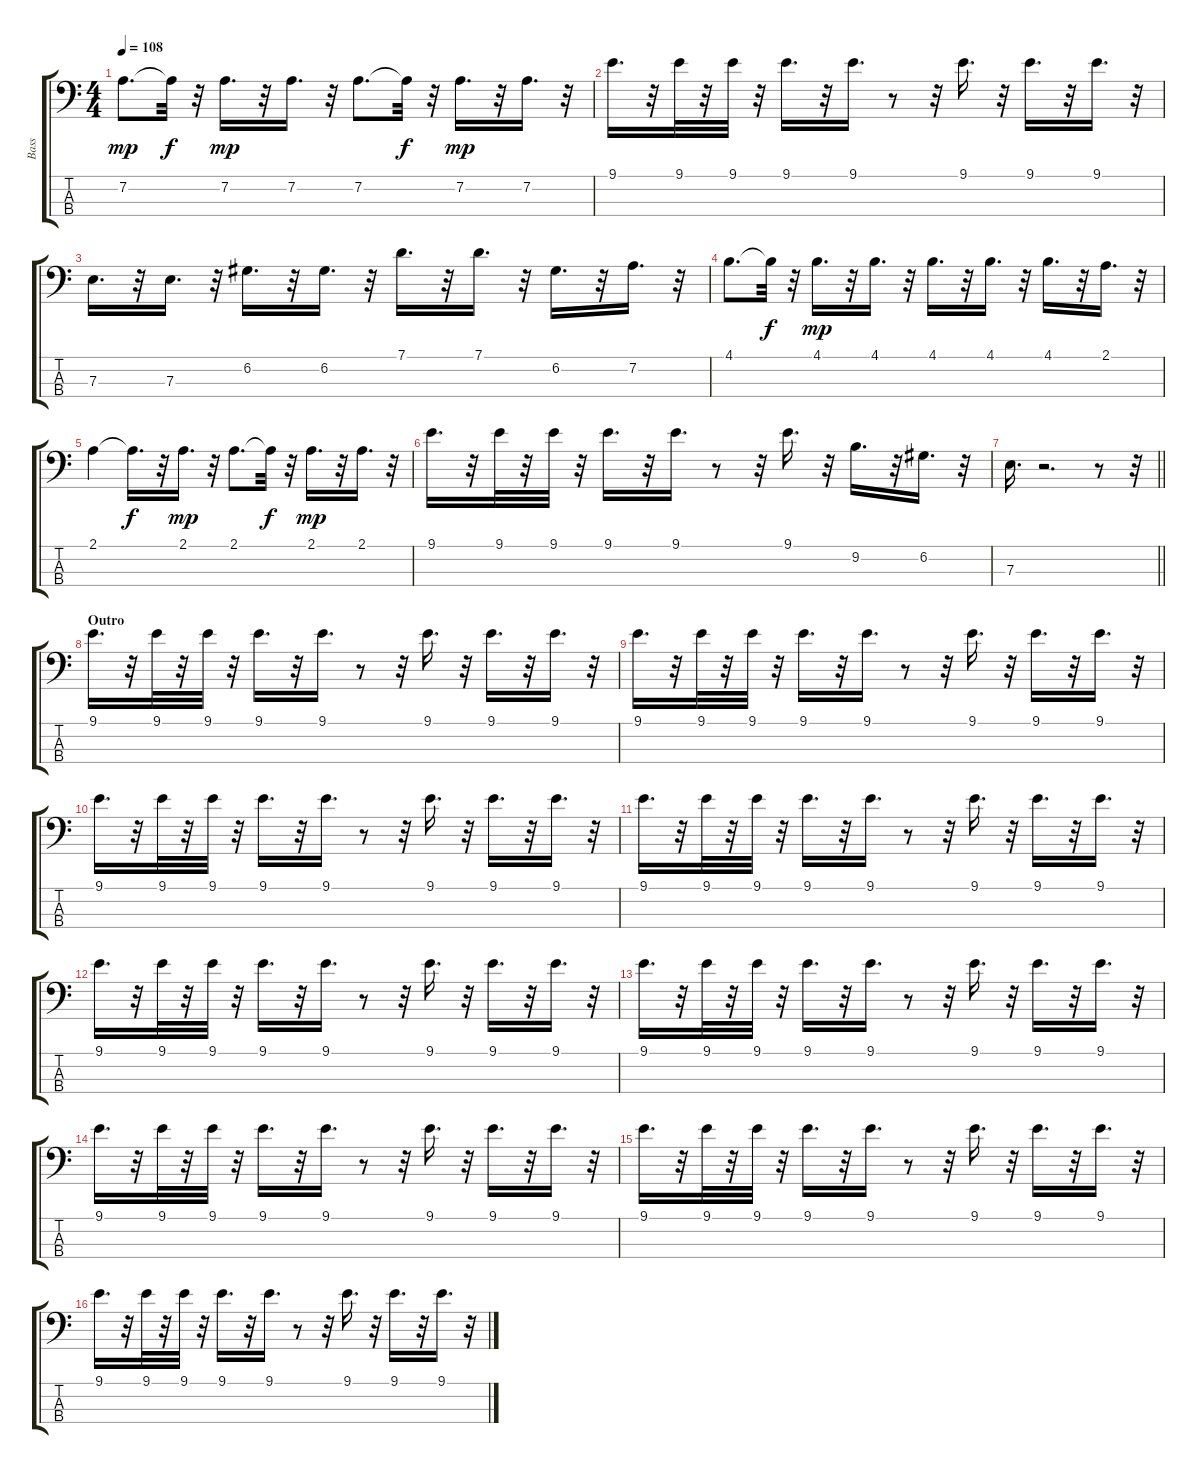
\track ("Bass" "Bass") {instrument electricbassfinger}
\staff {score tabs}
\tuning (G2 D2 A1 E1) {hide}
\ts (4 4)
\tempo 108
\clef f4
\ks c
7.2.8{d dy mp} 7.2{t}.32{dy f} r.32 7.2.16{d dy mp} r.32 7.2.16{d} r.32 7.2.8{d} 7.2{t}.32{dy f} r.32 7.2.16{d dy mp} r.32 7.2.16{d} r.32 |
9.1.16{d} r.32 9.1.32 r.32 9.1.32 r.32 9.1.16{d} r.32 9.1.16{d} r.8 r.32 9.1.16{d} r.32 9.1.16{d} r.32 9.1.16{d} r.32 |
7.3.16{d} r.32 7.3.16{d} r.32 6.2.16{d} r.32 6.2.16{d} r.32 7.1.16{d} r.32 7.1.16{d} r.32 6.2.16{d} r.32 7.2.16{d} r.32 |
4.1.8{d} 4.1{t}.32{dy f} r.32 4.1.16{d dy mp} r.32 4.1.16{d} r.32 4.1.16{d} r.32 4.1.16{d} r.32 4.1.16{d} r.32 2.1.16{d} r.32 |
2.1.4 2.1{t}.16{d dy f} r.32 2.1.16{d dy mp} r.32 2.1.8{d} 2.1{t}.32{dy f} r.32 2.1.16{d dy mp} r.32 2.1.16{d} r.32 |
9.1.16{d} r.32 9.1.32 r.32 9.1.32 r.32 9.1.16{d} r.32 9.1.16{d} r.8 r.32 9.1.16{d} r.32 9.2.16{d} r.32 6.2.16{d} r.32 |
\barLineRight lightlight
7.3.16{d} r.2{d} r.8 r.32 |
\section ("" "Outro")
9.1.16{d} r.32 9.1.32 r.32 9.1.32 r.32 9.1.16{d} r.32 9.1.16{d} r.8 r.32 9.1.16{d} r.32 9.1.16{d} r.32 9.1.16{d} r.32 |
9.1.16{d} r.32 9.1.32 r.32 9.1.32 r.32 9.1.16{d} r.32 9.1.16{d} r.8 r.32 9.1.16{d} r.32 9.1.16{d} r.32 9.1.16{d} r.32 |
9.1.16{d} r.32 9.1.32 r.32 9.1.32 r.32 9.1.16{d} r.32 9.1.16{d} r.8 r.32 9.1.16{d} r.32 9.1.16{d} r.32 9.1.16{d} r.32 |
9.1.16{d} r.32 9.1.32 r.32 9.1.32 r.32 9.1.16{d} r.32 9.1.16{d} r.8 r.32 9.1.16{d} r.32 9.1.16{d} r.32 9.1.16{d} r.32 |
9.1.16{d} r.32 9.1.32 r.32 9.1.32 r.32 9.1.16{d} r.32 9.1.16{d} r.8 r.32 9.1.16{d} r.32 9.1.16{d} r.32 9.1.16{d} r.32 |
9.1.16{d} r.32 9.1.32 r.32 9.1.32 r.32 9.1.16{d} r.32 9.1.16{d} r.8 r.32 9.1.16{d} r.32 9.1.16{d} r.32 9.1.16{d} r.32 |
9.1.16{d} r.32 9.1.32 r.32 9.1.32 r.32 9.1.16{d} r.32 9.1.16{d} r.8 r.32 9.1.16{d} r.32 9.1.16{d} r.32 9.1.16{d} r.32 |
9.1.16{d} r.32 9.1.32 r.32 9.1.32 r.32 9.1.16{d} r.32 9.1.16{d} r.8 r.32 9.1.16{d} r.32 9.1.16{d} r.32 9.1.16{d} r.32 |
9.1.16{d} r.32 9.1.32 r.32 9.1.32 r.32 9.1.16{d} r.32 9.1.16{d} r.8 r.32 9.1.16{d} r.32 9.1.16{d} r.32 9.1.16{d} r.32
